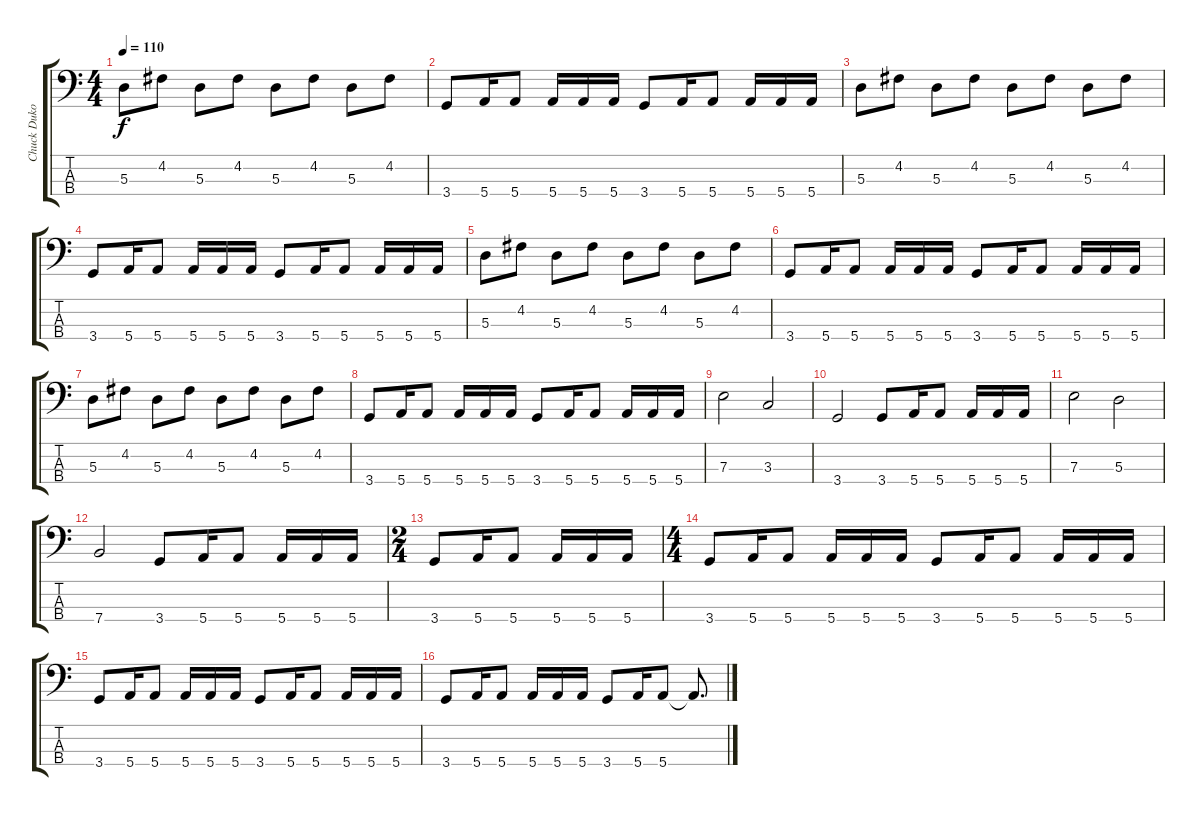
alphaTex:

\track ("Chuck Dukowski" "Chuck Duko") {instrument electricbassfinger}
\staff {score tabs}
\tuning (G2 D2 A1 E1) {hide}
\ts (4 4)
\tempo 110
\clef f4
\ks c
5.3.8{dy f} 4.2.8 5.3.8 4.2.8 5.3.8 4.2.8 5.3.8 4.2.8 |
3.4.8 5.4.16 5.4.8 5.4.16 5.4.16 5.4.16 3.4.8 5.4.16 5.4.8 5.4.16 5.4.16 5.4.16 |
5.3.8 4.2.8 5.3.8 4.2.8 5.3.8 4.2.8 5.3.8 4.2.8 |
3.4.8 5.4.16 5.4.8 5.4.16 5.4.16 5.4.16 3.4.8 5.4.16 5.4.8 5.4.16 5.4.16 5.4.16 |
5.3.8 4.2.8 5.3.8 4.2.8 5.3.8 4.2.8 5.3.8 4.2.8 |
3.4.8 5.4.16 5.4.8 5.4.16 5.4.16 5.4.16 3.4.8 5.4.16 5.4.8 5.4.16 5.4.16 5.4.16 |
5.3.8 4.2.8 5.3.8 4.2.8 5.3.8 4.2.8 5.3.8 4.2.8 |
3.4.8 5.4.16 5.4.8 5.4.16 5.4.16 5.4.16 3.4.8 5.4.16 5.4.8 5.4.16 5.4.16 5.4.16 |
7.3.2 3.3.2 |
3.4.2 3.4.8 5.4.16 5.4.8 5.4.16 5.4.16 5.4.16 |
7.3.2 5.3.2 |
7.4.2 3.4.8 5.4.16 5.4.8 5.4.16 5.4.16 5.4.16 |
\ts (2 4)
3.4.8 5.4.16 5.4.8 5.4.16 5.4.16 5.4.16 |
\ts (4 4)
3.4.8 5.4.16 5.4.8 5.4.16 5.4.16 5.4.16 3.4.8 5.4.16 5.4.8 5.4.16 5.4.16 5.4.16 |
3.4.8 5.4.16 5.4.8 5.4.16 5.4.16 5.4.16 3.4.8 5.4.16 5.4.8 5.4.16 5.4.16 5.4.16 |
3.4.8 5.4.16 5.4.8 5.4.16 5.4.16 5.4.16 3.4.8 5.4.16 5.4.8 5.4{t}.8{d}
